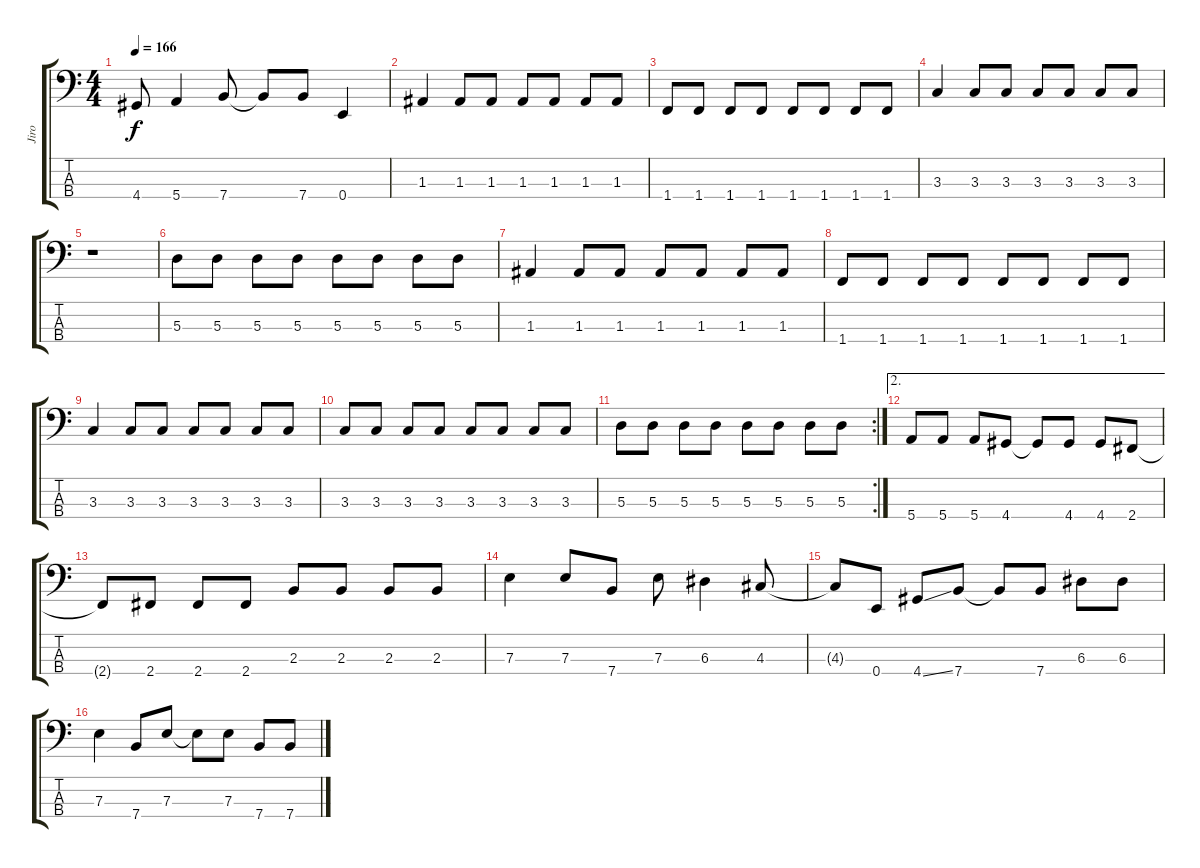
\track ("Jiro" "Jiro") {instrument acousticguitarnylon}
\staff {score tabs}
\tuning (G2 D2 A1 E1) {hide}
\ts (4 4)
\tempo 166
\clef f4
\ks c
4.4.8{dy f} 5.4.4 7.4.8 7.4{t}.8 7.4.8 0.4.4 |
1.3.4 1.3.8 1.3.8 1.3.8 1.3.8 1.3.8 1.3.8 |
1.4.8 1.4.8 1.4.8 1.4.8 1.4.8 1.4.8 1.4.8 1.4.8 |
3.3.4 3.3.8 3.3.8 3.3.8 3.3.8 3.3.8 3.3.8 |
r.1 |
5.3.8 5.3.8 5.3.8 5.3.8 5.3.8 5.3.8 5.3.8 5.3.8 |
1.3.4 1.3.8 1.3.8 1.3.8 1.3.8 1.3.8 1.3.8 |
1.4.8 1.4.8 1.4.8 1.4.8 1.4.8 1.4.8 1.4.8 1.4.8 |
3.3.4 3.3.8 3.3.8 3.3.8 3.3.8 3.3.8 3.3.8 |
3.3.8 3.3.8 3.3.8 3.3.8 3.3.8 3.3.8 3.3.8 3.3.8 |
\rc 2
5.3.8 5.3.8 5.3.8 5.3.8 5.3.8 5.3.8 5.3.8 5.3.8 |
\ae 2
5.4.8 5.4.8 5.4.8 4.4.8 4.4{t}.8 4.4.8 4.4.8 2.4.8 |
2.4{t}.8 2.4.8 2.4.8 2.4.8 2.3.8 2.3.8 2.3.8 2.3.8 |
7.3.4 7.3.8 7.4.8 7.3.8 6.3.4 4.3.8 |
4.3{t}.8 0.4.8 4.4{ss}.8 7.4.8 7.4{t}.8 7.4.8 6.3.8 6.3.8 |
7.3.4 7.4.8 7.3.8 7.3{t}.8 7.3.8 7.4.8 7.4.8
